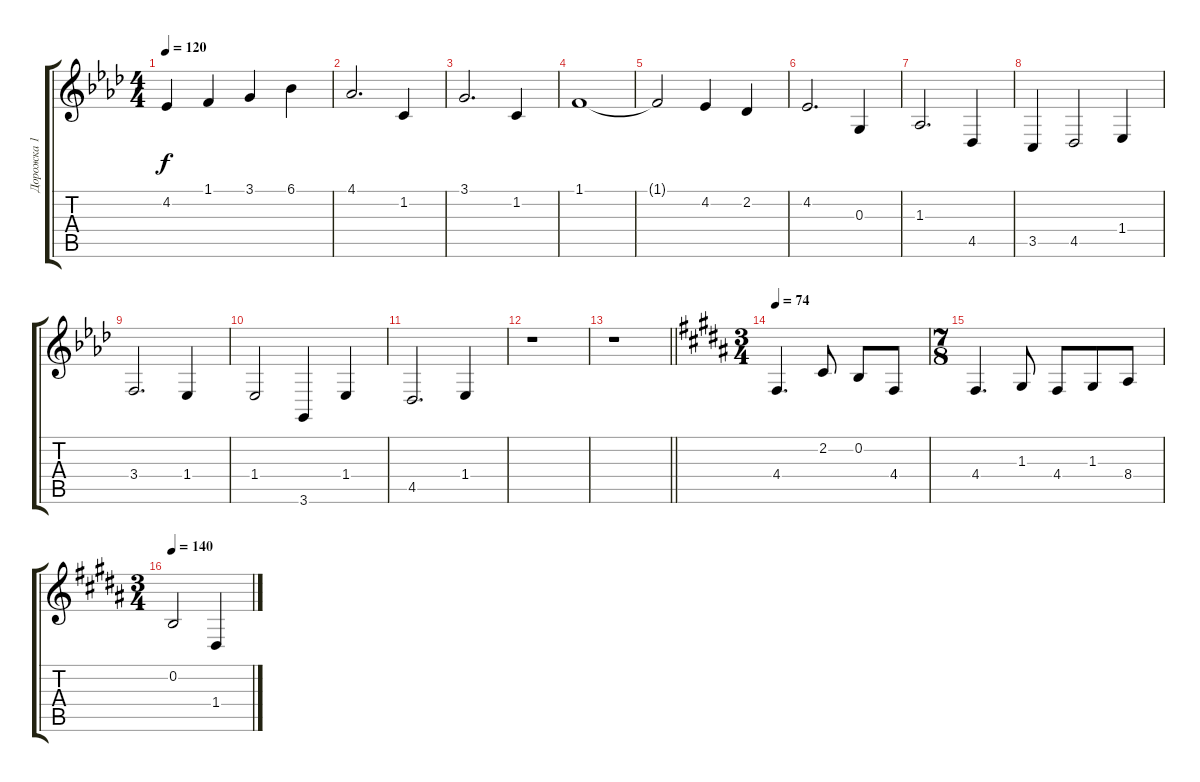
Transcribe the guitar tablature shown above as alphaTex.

\track ("Дорожка 1" "Дорожка 1") {instrument acousticgrandpiano}
\staff {score tabs}
\tuning (E4 B3 G3 D3 A2 E2) {hide}
\ts (4 4)
\tempo 120
\clef g2
\ks ab
4.2.4{dy f} 1.1.4 3.1.4 6.1.4 |
4.1.2{d} 1.2.4 |
3.1.2{d} 1.2.4 |
1.1.1 |
1.1{t}.2 4.2.4 2.2.4 |
4.2.2{d} 0.3.4 |
1.3.2{d} 4.5.4 |
3.5.4 4.5.2 1.4.4 |
3.4.2{d} 1.4.4 |
1.4.2 3.6.4 1.4.4 |
4.5.2{d} 1.4.4 |
r.1 |
\barLineRight lightlight
r.1 |
\ts (3 4)
\tempo 74
\ks b
4.4.4{d} 2.2.8{beam Up} 0.2.8 4.4.8 |
\ts (7 8)
4.4.4{d} 1.3.8 4.4.8 1.3.8 8.4.8 |
\ts (3 4)
\tempo 140
0.2.2 1.4.4
